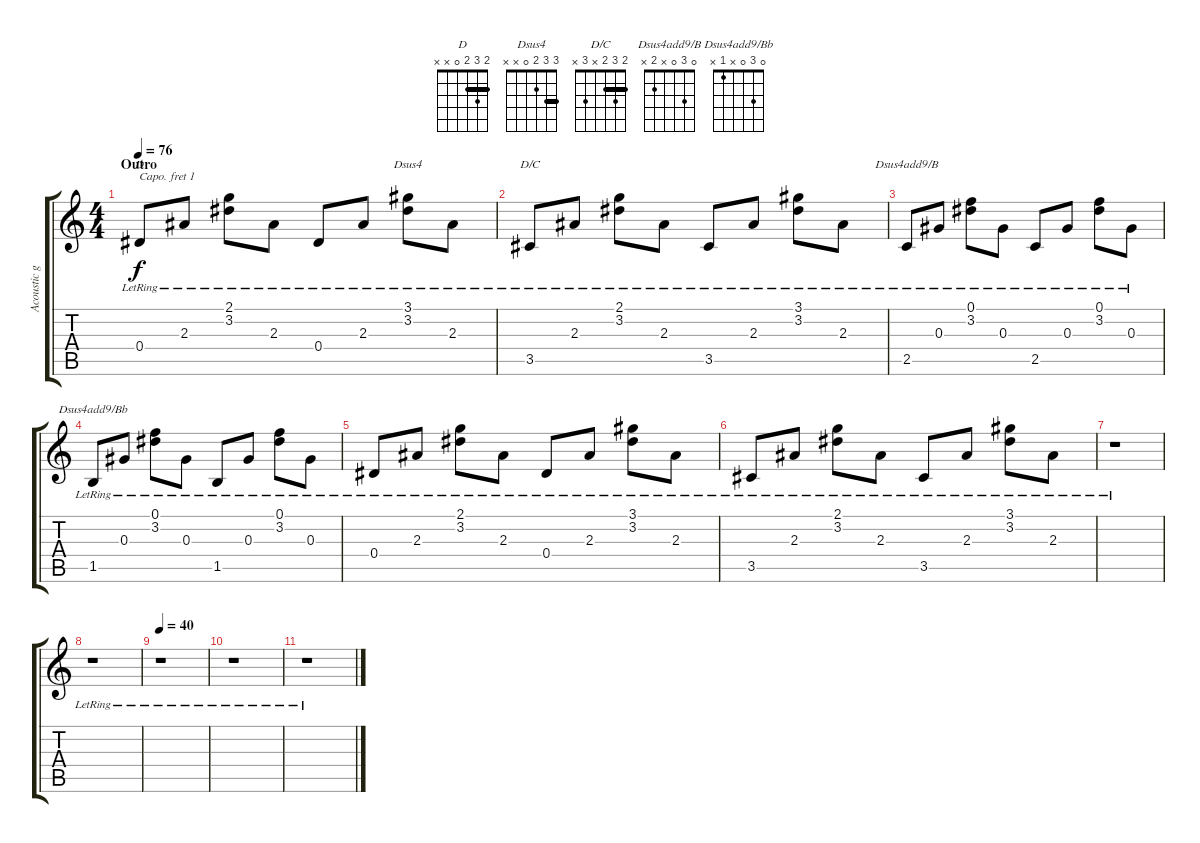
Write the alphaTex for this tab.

\track ("Acoustic guitar (Capo I)" "Acoustic g") {instrument acousticguitarnylon}
\staff {score tabs}
\capo 1
\tuning (E4 B3 G3 D3 A2 E2) {hide}
\chord ("D" 2 3 2 0 x x) {barre 2}
\chord ("Dsus4" 3 3 2 0 x x) {barre 3}
\chord ("D/C" 2 3 2 x 3 x) {barre 2}
\chord ("Dsus4add9/B" 0 3 0 x 2 x)
\chord ("Dsus4add9/Bb" 0 3 0 x 1 x)
\ts (4 4)
\section ("" "Outro")
\tempo 76
\clef g2
\ks c
0.4{lr}.8{ch "D" dy f} 2.3{lr}.8 (2.1{lr} 3.2{lr}).8 2.3{lr}.8 0.4{lr}.8 2.3{lr}.8 (3.1{lr} 3.2{lr}).8{ch "Dsus4"} 2.3{lr}.8 |
3.5{lr}.8{ch "D/C"} 2.3{lr}.8 (2.1{lr} 3.2{lr}).8 2.3{lr}.8 3.5{lr}.8 2.3{lr}.8 (3.1{lr} 3.2{lr}).8 2.3{lr}.8 |
2.5{lr}.8{ch "Dsus4add9/B"} 0.3{lr}.8 (0.1{lr} 3.2{lr}).8 0.3{lr}.8 2.5{lr}.8 0.3{lr}.8 (0.1{lr} 3.2{lr}).8 0.3{lr}.8 |
1.5{lr}.8{ch "Dsus4add9/Bb"} 0.3{lr}.8 (0.1{lr} 3.2{lr}).8 0.3{lr}.8 1.5{lr}.8 0.3{lr}.8 (0.1{lr} 3.2{lr}).8 0.3{lr}.8 |
0.4{lr}.8 2.3{lr}.8 (2.1{lr} 3.2{lr}).8 2.3{lr}.8 0.4{lr}.8 2.3{lr}.8 (3.1{lr} 3.2{lr}).8 2.3{lr}.8 |
3.5{lr}.8 2.3{lr}.8 (2.1{lr} 3.2{lr}).8 2.3{lr}.8 3.5{lr}.8 2.3{lr}.8 (3.1{lr} 3.2{lr}).8 2.3{lr}.8 |
r.1 |
r.1 |
\tempo 40
r.1 |
r.1 |
r.1
